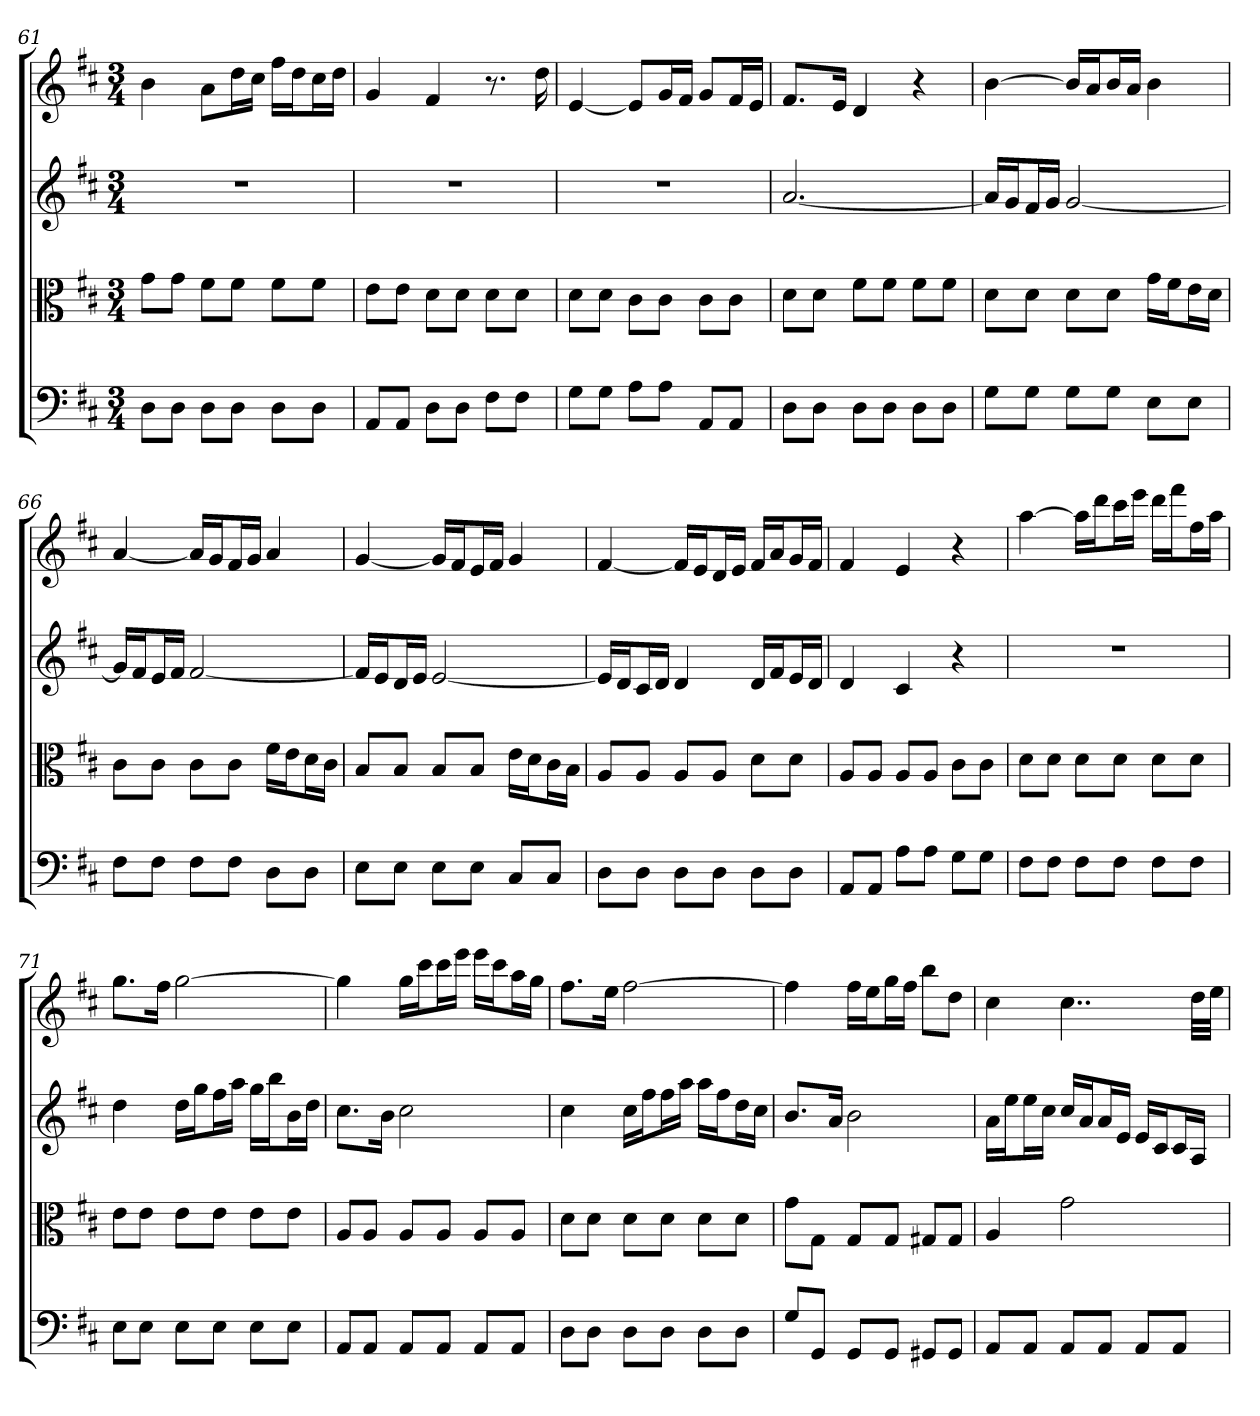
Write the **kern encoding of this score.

**kern	**kern	**kern	**kern
*part4	*part3	*part2	*part1
*staff4	*staff3	*staff2	*staff1
*clefF4	*clefC3	*clefG2	*clefG2
*k[f#c#]	*k[f#c#]	*k[f#c#]	*k[f#c#]
*D:	*D:	*D:	*D:
*M3/4	*M3/4	*M3/4	*M3/4
=61	=61	=61	=61
8D\L	8g\L	2.r	4b
8D\J	8g\J	.	.
8D\L	8f#\L	.	8a\L
8D\J	8f#\J	.	16dd\L
.	.	.	16cc#\JJ
8D\L	8f#\L	.	16ff#\LL
.	.	.	16dd\J
8D\J	8f#\J	.	16cc#\L
.	.	.	16dd\JJ
=62	=62	=62	=62
8AA/L	8e\L	2.r	4g
8AA/J	8e\J	.	.
8D\L	8d\L	.	4f#
8D\J	8d\J	.	.
8F#\L	8d\L	.	8.r
8F#\J	8d\J	.	.
.	.	.	16dd
=63	=63	=63	=63
8G\L	8d\L	2.r	[4e
8G\J	8d\J	.	.
8A\L	8c#\L	.	8e/L]
8A\J	8c#\J	.	16g/L
.	.	.	16f#/JJ
8AA/L	8c#\L	.	8g/L
8AA/J	8c#\J	.	16f#/L
.	.	.	16e/JJ
=64	=64	=64	=64
8D\L	8d\L	[2.a	8.f#/L
8D\J	8d\J	.	.
.	.	.	16e/Jk
8D\L	8f#\L	.	4d
8D\J	8f#\J	.	.
8D\L	8f#\L	.	4r
8D\J	8f#\J	.	.
=65	=65	=65	=65
8G\L	8d\L	16a/LL]	[4b
.	.	16g/J	.
8G\J	8d\J	16f#/L	.
.	.	16g/JJ	.
8G\L	8d\L	[2g	16b/LL]
.	.	.	16a/J
8G\J	8d\J	.	16b/L
.	.	.	16a/JJ
8E\L	16g\LL	.	4b
.	16f#\J	.	.
8E\J	16e\L	.	.
.	16d\JJ	.	.
=66	=66	=66	=66
8F#\L	8c#\L	16g/LL]	[4a
.	.	16f#/J	.
8F#\J	8c#\J	16e/L	.
.	.	16f#/JJ	.
8F#\L	8c#\L	[2f#	16a/LL]
.	.	.	16g/J
8F#\J	8c#\J	.	16f#/L
.	.	.	16g/JJ
8D\L	16f#\LL	.	4a
.	16e\J	.	.
8D\J	16d\L	.	.
.	16c#\JJ	.	.
=67	=67	=67	=67
8E\L	8B/L	16f#/LL]	[4g
.	.	16e/J	.
8E\J	8B/J	16d/L	.
.	.	16e/JJ	.
8E\L	8B/L	[2e	16g/LL]
.	.	.	16f#/J
8E\J	8B/J	.	16e/L
.	.	.	16f#/JJ
8C#/L	16e\LL	.	4g
.	16d\J	.	.
8C#/J	16c#\L	.	.
.	16B\JJ	.	.
=68	=68	=68	=68
8D\L	8A/L	16e/LL]	[4f#
.	.	16d/J	.
8D\J	8A/J	16c#/L	.
.	.	16d/JJ	.
8D\L	8A/L	4d	16f#/LL]
.	.	.	16e/J
8D\J	8A/J	.	16d/L
.	.	.	16e/JJ
8D\L	8d\L	16d/LL	16f#/LL
.	.	16f#/J	16a/J
8D\J	8d\J	16e/L	16g/L
.	.	16d/JJ	16f#/JJ
=69	=69	=69	=69
8AA/L	8A/L	4d	4f#
8AA/J	8A/J	.	.
8A\L	8A/L	4c#	4e
8A\J	8A/J	.	.
8G\L	8c#\L	4r	4r
8G\J	8c#\J	.	.
=70	=70	=70	=70
8F#\L	8d\L	2.r	[4aa
8F#\J	8d\J	.	.
8F#\L	8d\L	.	16aa\LL]
.	.	.	16ddd\J
8F#\J	8d\J	.	16ccc#\L
.	.	.	16eee\JJ
8F#\L	8d\L	.	16ddd\LL
.	.	.	16fff#\J
8F#\J	8d\J	.	16ff#\L
.	.	.	16aa\JJ
=71	=71	=71	=71
8E\L	8e\L	4dd	8.gg\L
8E\J	8e\J	.	.
.	.	.	16ff#\Jk
8E\L	8e\L	16dd\LL	[2gg
.	.	16gg\J	.
8E\J	8e\J	16ff#\L	.
.	.	16aa\JJ	.
8E\L	8e\L	16gg\LL	.
.	.	16bb\J	.
8E\J	8e\J	16b\L	.
.	.	16dd\JJ	.
=72	=72	=72	=72
8AA/L	8A/L	8.cc#\L	4gg]
8AA/J	8A/J	.	.
.	.	16b\Jk	.
8AA/L	8A/L	2cc#	16gg\LL
.	.	.	16ccc#\J
8AA/J	8A/J	.	16ccc#\L
.	.	.	16eee\JJ
8AA/L	8A/L	.	16eee\LL
.	.	.	16ccc#\J
8AA/J	8A/J	.	16aa\L
.	.	.	16gg\JJ
=73	=73	=73	=73
8D\L	8d\L	4cc#	8.ff#\L
8D\J	8d\J	.	.
.	.	.	16ee\Jk
8D\L	8d\L	16cc#\LL	[2ff#
.	.	16ff#\J	.
8D\J	8d\J	16ff#\L	.
.	.	16aa\JJ	.
8D\L	8d\L	16aa\LL	.
.	.	16ff#\J	.
8D\J	8d\J	16dd\L	.
.	.	16cc#\JJ	.
=74	=74	=74	=74
8G/L	8g\L	8.b/L	4ff#]
8GG/J	8G\J	.	.
.	.	16a/Jk	.
8GG/L	8G/L	2b	16ff#\LL
.	.	.	16ee\J
8GG/J	8G/J	.	16gg\L
.	.	.	16ff#\JJ
8GG#X/L	8G#X/L	.	8bb\L
8GG#/J	8G#/J	.	8dd\J
=75	=75	=75	=75
8AA/L	4A	16a\LL	4cc#
.	.	16ee\J	.
8AA/J	.	16ee\L	.
.	.	16cc#\JJ	.
8AA/L	2g	16cc#/LL	4..cc#
.	.	16a/J	.
8AA/J	.	16a/L	.
.	.	16e/JJ	.
8AA/L	.	16e/LL	.
.	.	16c#/J	.
8AA/J	.	16c#/L	.
.	.	16A/JJ	32dd\LLL
.	.	.	32ee\JJJ
=	=	=	=
*-	*-	*-	*-
